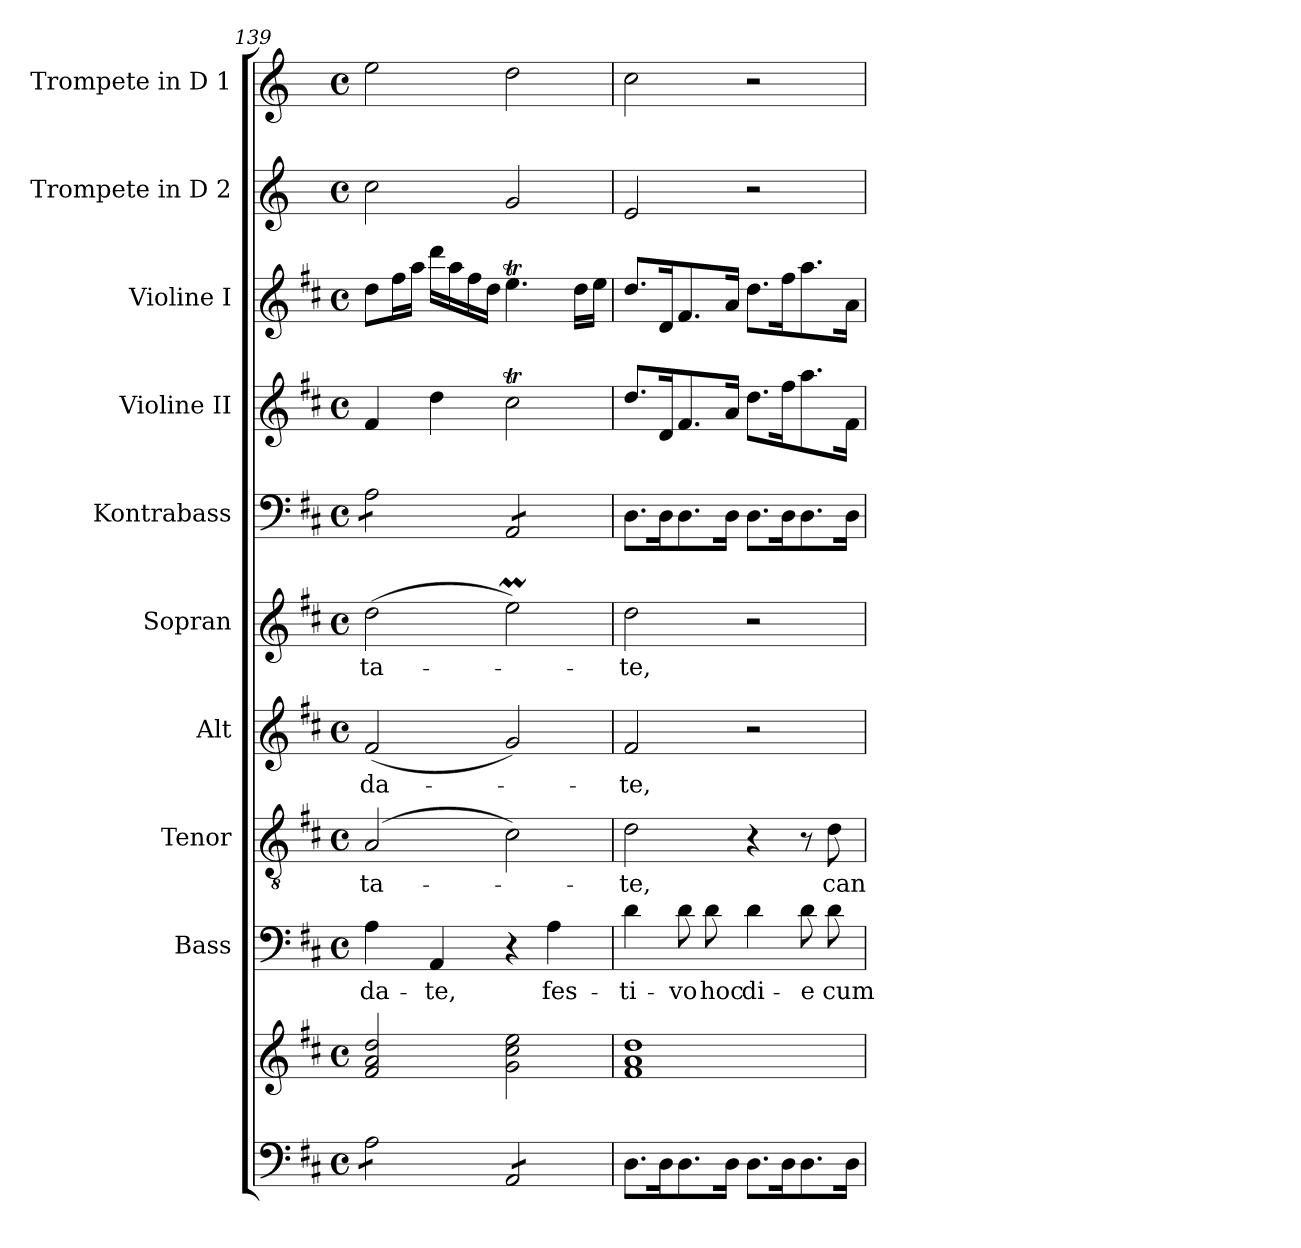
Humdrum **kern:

**kern	**kern	**kern	**text	**kern	**text	**kern	**text	**kern	**text	**kern	**kern	**kern	**kern	**kern
*part10	*part10	*part9	*part9	*part8	*part8	*part7	*part7	*part6	*part6	*part5	*part4	*part3	*part2	*part1
*staff11	*staff10	*staff9	*staff9	*staff8	*staff8	*staff7	*staff7	*staff6	*staff6	*staff5	*staff4	*staff3	*staff2	*staff1
*	*	*I"Bass	*	*I"Tenor	*	*I"Alt	*	*I"Sopran	*	*I"Kontrabass	*I"Violine II	*I"Violine I	*I"Trompete in D 2	*I"Trompete in D 1
*	*	*I'B.	*	*I'T.	*	*I'A.	*	*I'S.	*	*I'Kb.	*I'Vl. II	*I'Vl. I	*I'Trp. D 2	*I'Trp. D 1
*clefF4	*clefG2	*clefF4	*	*clefGv2	*	*clefG2	*	*clefG2	*	*clefF4	*clefG2	*clefG2	*clefG2	*clefG2
*	*	*	*	*	*	*	*	*	*	*ITrd7c12	*	*	*ITrd-1c-2	*ITrd-1c-2
*k[f#c#]	*k[f#c#]	*k[f#c#]	*	*k[f#c#]	*	*k[f#c#]	*	*k[f#c#]	*	*k[f#c#]	*k[f#c#]	*k[f#c#]	*k[f#c#]	*k[f#c#]
*D:	*D:	*D:	*	*D:	*	*D:	*	*D:	*	*D:	*D:	*D:	*D:	*D:
*M4/4	*M4/4	*M4/4	*	*M4/4	*	*M4/4	*	*M4/4	*	*M4/4	*M4/4	*M4/4	*M4/4	*M4/4
*met(c)	*met(c)	*met(c)	*	*met(c)	*	*met(c)	*	*met(c)	*	*met(c)	*met(c)	*met(c)	*met(c)	*met(c)
=139	=139	=139	=139	=139	=139	=139	=139	=139	=139	=139	=139	=139	=139	=139
!	!	!	!LO:LY:b	!	!LO:LY:b	!	!LO:LY:b	!	!LO:LY:b	!	!	!	!	!
*tremolo	*	*	*	*	*	*	*	*	*	*	*	*	*	*
*	*	*	*	*	*	*	*	*	*	*tremolo	*	*	*	*
8A\L	2f#/ 2a/ 2dd/	4A\	da-	(2A/	-ta-	(<2f#/	-da-	(>2dd\	-ta-	8AA\L	4f#/	8dd\L	2dd\	2ff#\
8A\	.	.	.	.	.	.	.	.	.	8AA\	.	16ff#\L	.	.
.	.	.	.	.	.	.	.	.	.	.	.	16aa\JJ	.	.
!	!	!	!LO:LY:b	!	!	!	!	!	!	!	!	!	!	!
8A\	.	4AA/	-te,	.	.	.	.	.	.	8AA\	4dd\	16ddd\LL	.	.
.	.	.	.	.	.	.	.	.	.	.	.	16aa\	.	.
8A\J	.	.	.	.	.	.	.	.	.	8AA\J	.	16ff#\	.	.
.	.	.	.	.	.	.	.	.	.	.	.	16dd\JJ	.	.
8AA/L	2g\ 2cc#\ 2ee\	4r	.	2c#\)	.	2g/)	.	2eeM\)	.	8AAA/L	2cc#t\	4.eeT\	2a/	2ee\
8AA/	.	.	.	.	.	.	.	.	.	8AAA/	.	.	.	.
!	!	!	!LO:LY:b	!	!	!	!	!	!	!	!	!	!	!
8AA/	.	4A\	fes-	.	.	.	.	.	.	8AAA/	.	.	.	.
8AA/J	.	.	.	.	.	.	.	.	.	8AAA/J	.	16dd\LL	.	.
*	*	*	*	*	*	*	*	*	*	*Xtremolo	*	*	*	*
*Xtremolo	*	*	*	*	*	*	*	*	*	*	*	*	*	*
.	.	.	.	.	.	.	.	.	.	.	.	16ee\JJ	.	.
!!LO:PB:g=z
=140	=140	=140	=140	=140	=140	=140	=140	=140	=140	=140	=140	=140	=140	=140
!	!	!	!LO:LY:b	!	!LO:LY:b	!	!LO:LY:b	!	!LO:LY:b	!	!	!	!	!
8.D\L	1f# 1a 1dd	4d\	-ti-	2d\	-te,	2f#/	-te,	2dd\	-te,	8.DD\L	8.dd/L	8.dd/L	2f#/	2dd\
16D\k	.	.	.	.	.	.	.	.	.	16DD\k	16d/k	16d/k	.	.
!	!	!	!LO:LY:b	!	!	!	!	!	!	!	!	!	!	!
8.D\	.	8d\	-vo	.	.	.	.	.	.	8.DD\	8.f#/	8.f#/	.	.
!	!	!	!LO:LY:b	!	!	!	!	!	!	!	!	!	!	!
.	.	8d\	hoc	.	.	.	.	.	.	.	.	.	.	.
16D\Jk	.	.	.	.	.	.	.	.	.	16DD\Jk	16a/Jk	16a/Jk	.	.
!	!	!	!LO:LY:b	!	!	!	!	!	!	!	!	!	!	!
8.D\L	.	4d\	di-	4r	.	2r	.	2r	.	8.DD\L	8.dd\L	8.dd\L	2r	2r
16D\k	.	.	.	.	.	.	.	.	.	16DD\k	16ff#\k	16ff#\k	.	.
!	!	!	!LO:LY:b	!	!	!	!	!	!	!	!	!	!	!
8.D\	.	8d\	-e	8r	.	.	.	.	.	8.DD\	8.aa\	8.aa\	.	.
!	!	!	!LO:LY:b	!	!LO:LY:b	!	!	!	!	!	!	!	!	!
.	.	8d\	cum	8d\	can-	.	.	.	.	.	.	.	.	.
16D\Jk	.	.	.	.	.	.	.	.	.	16DD\Jk	16f#\Jk	16a\Jk	.	.
=	=	=	=	=	=	=	=	=	=	=	=	=	=	=
*-	*-	*-	*-	*-	*-	*-	*-	*-	*-	*-	*-	*-	*-	*-
